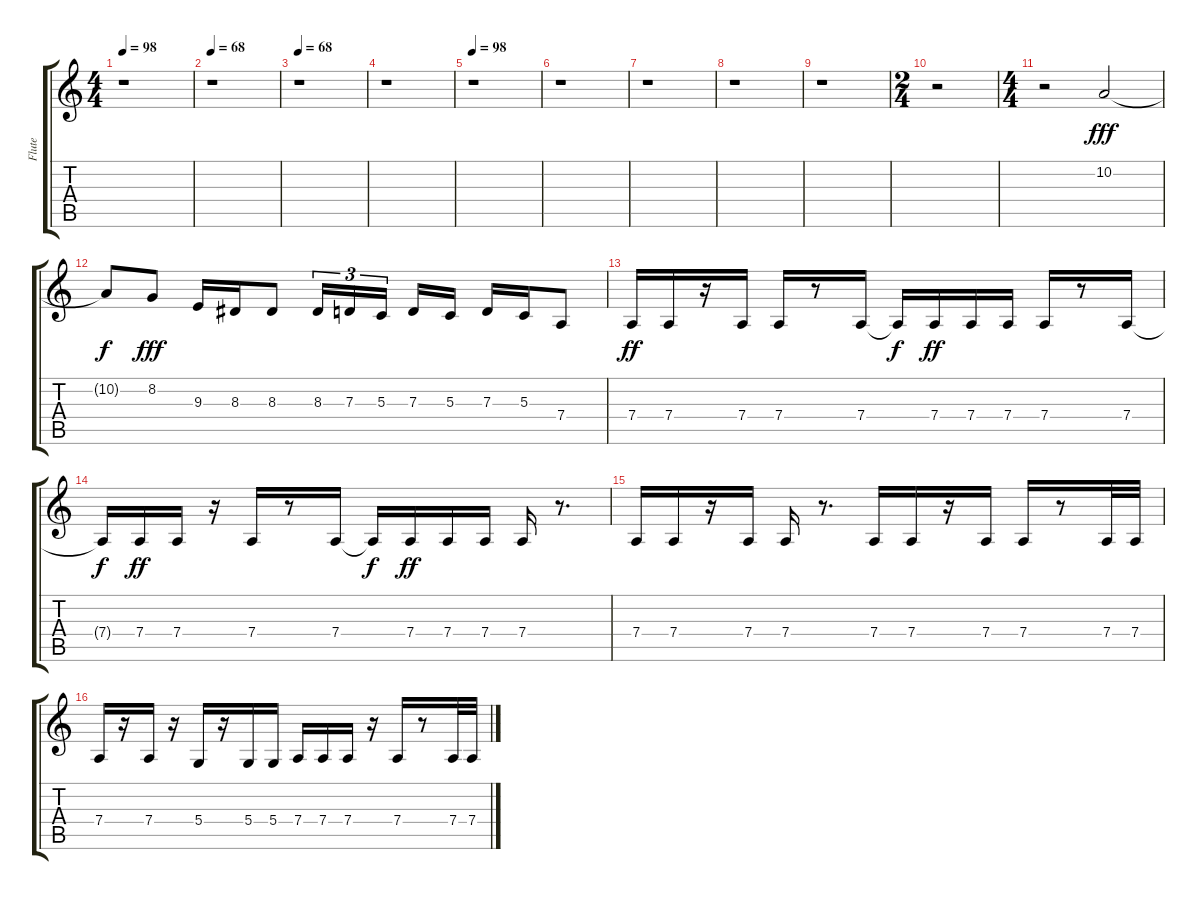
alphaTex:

\track ("Flute" "Flute") {instrument flute}
\staff {score tabs}
\tuning (E4 B3 G3 D3 A2 E2) {hide}
\ts (4 4)
\tempo 98
\tempo 68
\tempo 98
\clef g2
\ks c
r.1{dy fff instrument flute} |
\tempo 68
r.1 |
\tempo 68
r.1 |
r.1 |
\tempo 98
r.1 |
r.1 |
r.1 |
r.1 |
r.1 |
\ts (2 4)
r.2 |
\ts (4 4)
r.2 10.2.2 |
10.2{t}.8{dy f} 8.2.8{dy fff} 9.3.16 8.3.16 8.3.8 8.3.16{tu (3 2)} 7.3.16{tu (3 2)} 5.3.16{tu (3 2) beam splitsecondary} 7.3.16 5.3.16 7.3.16 5.3.16 7.4.8 |
7.4.16{dy ff} 7.4.16 r.16 7.4.16 7.4.16 r.8 7.4.16 7.4{t}.16{dy f} 7.4.16{dy ff} 7.4.16 7.4.16 7.4.16 r.8 7.4.16 |
7.4{t}.16{dy f} 7.4.16{dy ff} 7.4.16 r.16 7.4.16 r.8 7.4.16 7.4{t}.16{dy f} 7.4.16{dy ff} 7.4.16 7.4.16 7.4.16 r.8{d} |
7.4.16 7.4.16 r.16 7.4.16 7.4.16 r.8{d} 7.4.16 7.4.16 r.16 7.4.16 7.4.16 r.8 7.4.32 7.4.32 |
7.4.16 r.16 7.4.16 r.16 5.4.16 r.16 5.4.16 5.4.16 7.4.16 7.4.16 7.4.16 r.16 7.4.16 r.8 7.4.32 7.4.32
